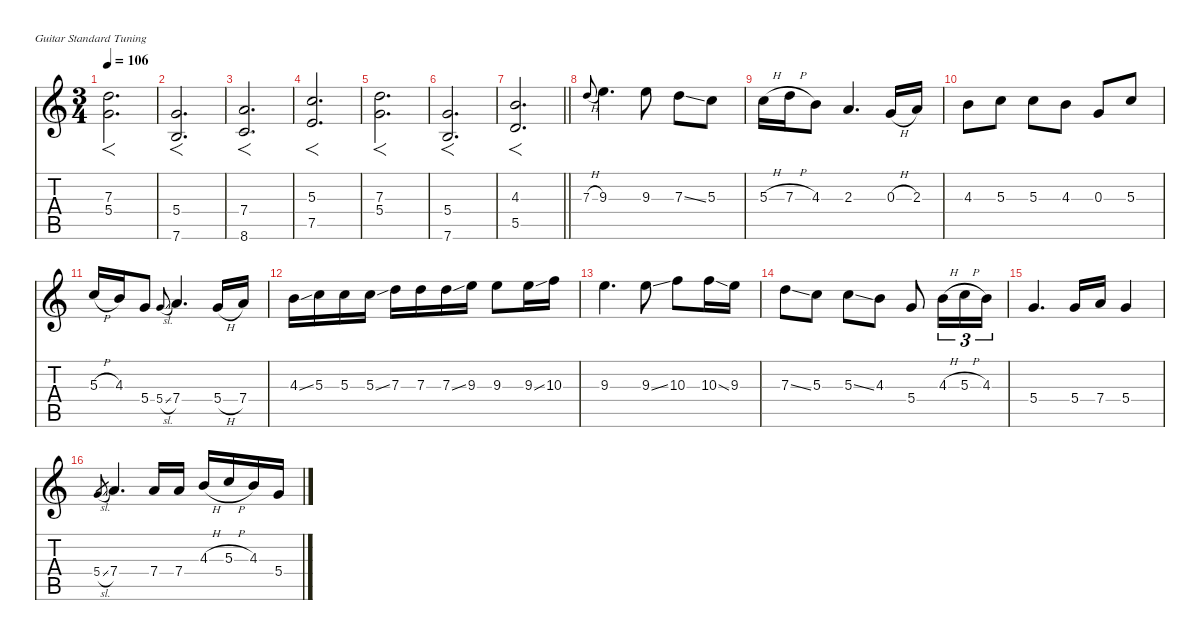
\defaultSystemsLayout 4
\hideDynamics
\bracketExtendMode nobrackets
\singleTrackTrackNamePolicy hidden
\multiTrackTrackNamePolicy hidden
\otherSystemsTrackNameOrientation horizontal
\track ("James Hetfield" "dist.guit.") {defaultSystemsLayout 8 mute instrument distortionguitar}
\staff {score tabs}
\tuning (E4 B3 G3 D3 A2 E2)
\ts (3 4)
\tempo 106
\clef g2
\ks c
(7.3 5.4).2{f d dy f beam Down} |
(5.4 7.6).2{f d beam Up} |
(7.4 8.6).2{f d beam Up} |
(5.3 7.5).2{f d beam Up} |
(7.3 5.4).2{f d beam Down} |
(5.4 7.6).2{f d beam Up} |
\barLineRight lightlight
(4.3 5.5).2{f d beam Up} |
7.3{h}.8{gr onbeat dy mf instrument distortionguitar beam Up} 9.3.4{d dy f beam Down} 9.3.8{beam Down} 7.3{ss}.8{beam Down} 5.3.8{beam Down} |
5.3{h}.16{beam Down} 7.3{h}.16{beam Down} 4.3.8{beam Down} 2.3.4{d beam Up} 0.3{h}.16{beam Up} 2.3.16{beam Up} |
4.3.8{beam Down} 5.3.8{beam Down} 5.3.8{beam Down} 4.3.8{beam Down} 0.3.8{beam Up} 5.3.8{beam Up} |
5.3{h}.16{beam Up} 4.3.16{beam Up} 5.4.8{beam Up} 5.4{sl}.8{gr onbeat dy mf beam Up} 7.4.4{d dy f beam Up} 5.4{h}.16{beam Up} 7.4.16{beam Up} |
4.3{ss}.16{beam Down} 5.3.16{beam Down} 5.3.16{beam Down} 5.3{ss}.16{beam Down} 7.3.16{beam Down} 7.3.16{beam Down} 7.3{ss}.16{beam Down} 9.3.16{beam Down} 9.3.8{beam Down} 9.3{ss}.16{beam Down} 10.3.16{beam Down} |
9.3.4{d beam Down} 9.3{ss}.8{beam Down} 10.3.8{beam Down} 10.3{ss}.16{beam Down} 9.3.16{beam Down} |
7.3{ss}.8{beam Down} 5.3.8{beam Down} 5.3{ss}.8{beam Down} 4.3.8{beam Down} 5.4.8{beam Up} 4.3{h}.16{tu (3 2) beam Down} 5.3{h}.16{tu (3 2) beam Down} 4.3.16{tu (3 2) beam Down} |
5.4.4{d beam Up} 5.4.16{beam Up} 7.4.16{beam Up} 5.4.4{beam Up} |
5.4{sl}.8{gr dy mf beam Up} 7.4.4{d dy f beam Up} 7.4.16{beam Up} 7.4.16{beam Up} 4.3{h}.16{beam Up} 5.3{h}.16{beam Up} 4.3.16{beam Up} 5.4.16{beam Up}
